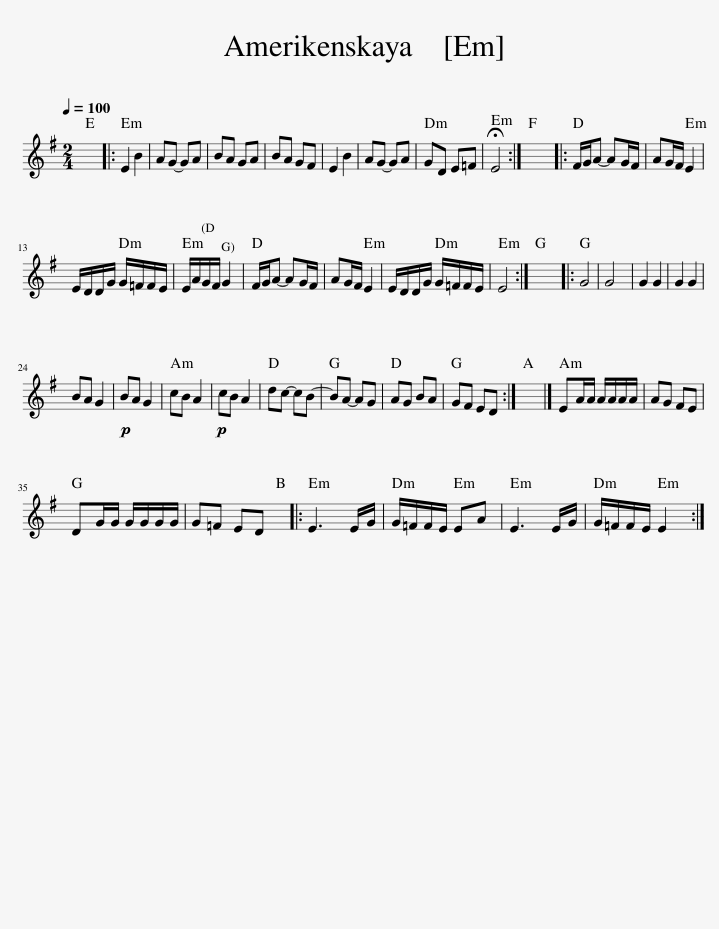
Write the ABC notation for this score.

X:1
L:1/8
Q:1/4=100
M:2/4
I:linebreak $
K:Emin
V:1 treble
V:1
 x4 |: E2 B2 | AG- GA | BA GA | BA GF | %5
 E2 B2 | AG- GA | GD E=F | !fermata!E4 :| x4 |: %10
 F/G/A- AG/F/ | AG/F/ E2 |$ E/D/D/G/ G/=F/F/E/ | E/A/G/F/ G2 | F/G/A- AG/F/ | %15
 AG/F/ E2 | E/D/D/G/ G/=F/F/E/ | E4 :| x4 |: G4 | %20
 G4 | G2 G2 | G2 G2 |$ BA G2 |!p! BA G2 | %25
 cB A2 |!p! cB A2 | dc- cB- | BA- AG | AG BA | %30
 GF ED :| x4 |] EA/A/ A/A/A/A/ | AG FE |$ DG/G/ G/G/G/G/ | %35
 G=F ED |: E3 E/G/ | G/=F/F/E/ EA | E3 E/G/ | G/=F/F/E/ E2 :| %40
